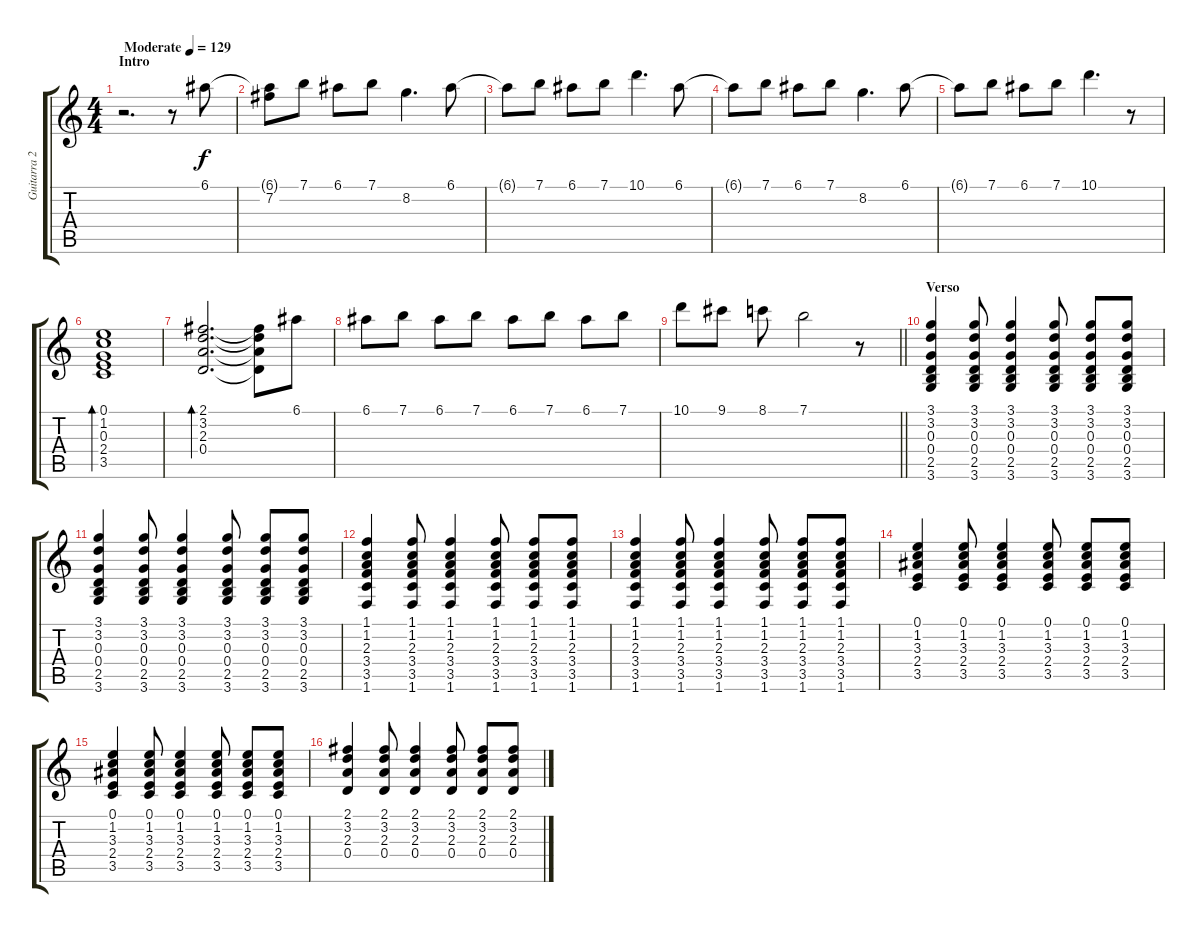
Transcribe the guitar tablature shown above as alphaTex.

\track ("Guitarra 2" "Guitarra 2") {instrument acousticguitarsteel}
\staff {score tabs}
\tuning (E4 B3 G3 D3 A2 E2) {hide}
\ts (4 4)
\section ("" "Intro")
\tempo (129 "Moderate")
\clef g2
\ks c
r.2{d dy f instrument acousticguitarsteel} r.8 6.1.8 |
(6.1{t} 7.2).8 7.1.8 6.1.8 7.1.8 8.2.4{d} 6.1.8 |
6.1{t}.8 7.1.8 6.1.8 7.1.8 10.1.4{d} 6.1.8 |
6.1{t}.8 7.1.8 6.1.8 7.1.8 8.2.4{d} 6.1.8 |
6.1{t}.8 7.1.8 6.1.8 7.1.8 10.1.4{d} r.8 |
(0.1 1.2 0.3 2.4 3.5).1{bd 120} |
(2.1 3.2 2.3 0.4).2{d bd 120} (2.1{t} 3.2{t} 2.3{t} 0.4{t}).8 6.1.8 |
6.1.8 7.1.8 6.1.8 7.1.8 6.1.8 7.1.8 6.1.8 7.1.8 |
\barLineRight lightlight
10.1.8 9.1.8 8.1.8 7.1.2 r.8 |
\section ("" "Verso")
(3.1 3.2 0.3 0.4 2.5 3.6).4 (3.1 3.2 0.3 0.4 2.5 3.6).8 (3.1 3.2 0.3 0.4 2.5 3.6).4 (3.1 3.2 0.3 0.4 2.5 3.6).8 (3.1 3.2 0.3 0.4 2.5 3.6).8 (3.1 3.2 0.3 0.4 2.5 3.6).8 |
(3.1 3.2 0.3 0.4 2.5 3.6).4 (3.1 3.2 0.3 0.4 2.5 3.6).8 (3.1 3.2 0.3 0.4 2.5 3.6).4 (3.1 3.2 0.3 0.4 2.5 3.6).8 (3.1 3.2 0.3 0.4 2.5 3.6).8 (3.1 3.2 0.3 0.4 2.5 3.6).8 |
(1.1 1.2 2.3 3.4 3.5 1.6).4 (1.1 1.2 2.3 3.4 3.5 1.6).8 (1.1 1.2 2.3 3.4 3.5 1.6).4 (1.1 1.2 2.3 3.4 3.5 1.6).8 (1.1 1.2 2.3 3.4 3.5 1.6).8 (1.1 1.2 2.3 3.4 3.5 1.6).8 |
(1.1 1.2 2.3 3.4 3.5 1.6).4 (1.1 1.2 2.3 3.4 3.5 1.6).8 (1.1 1.2 2.3 3.4 3.5 1.6).4 (1.1 1.2 2.3 3.4 3.5 1.6).8 (1.1 1.2 2.3 3.4 3.5 1.6).8 (1.1 1.2 2.3 3.4 3.5 1.6).8 |
(0.1 1.2 3.3 2.4 3.5).4 (0.1 1.2 3.3 2.4 3.5).8 (0.1 1.2 3.3 2.4 3.5).4 (0.1 1.2 3.3 2.4 3.5).8 (0.1 1.2 3.3 2.4 3.5).8 (0.1 1.2 3.3 2.4 3.5).8 |
(0.1 1.2 3.3 2.4 3.5).4 (0.1 1.2 3.3 2.4 3.5).8 (0.1 1.2 3.3 2.4 3.5).4 (0.1 1.2 3.3 2.4 3.5).8 (0.1 1.2 3.3 2.4 3.5).8 (0.1 1.2 3.3 2.4 3.5).8 |
(2.1 3.2 2.3 0.4).4 (2.1 3.2 2.3 0.4).8 (2.1 3.2 2.3 0.4).4 (2.1 3.2 2.3 0.4).8 (2.1 3.2 2.3 0.4).8 (2.1 3.2 2.3 0.4).8
